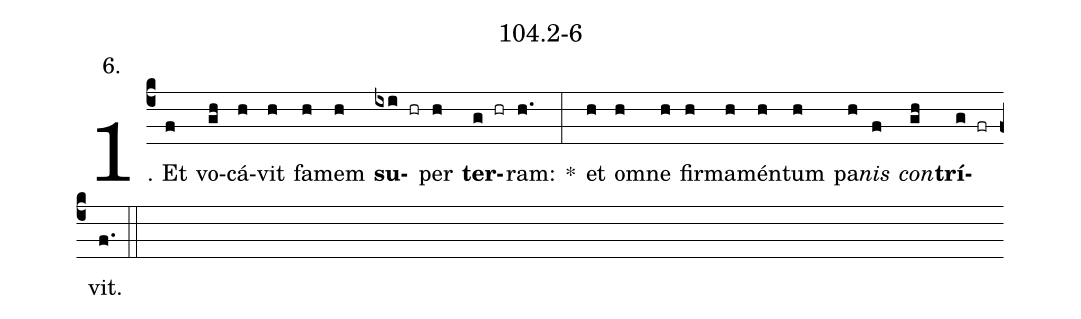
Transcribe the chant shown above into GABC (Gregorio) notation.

name: 104.2-6;
annotation: 6.;
%%
(c4)1. Et(f) vo(gh)cá(h)vit(h) fa(h)mem(h) <b>su</b>(ixi hr)per(h) <b>ter</b>(g hr)ram:(h.) *(:) et(h) om(h)ne(h) fir(h)ma(h)mén(h)tum(h) pa(h)<i>nis</i>(f) <i>con</i>(gh)<b>trí</b>(g fr)vit.(f.) (::)


%E(h) u(h) o(f) u(gh) a(g) e.(f.) (::)
